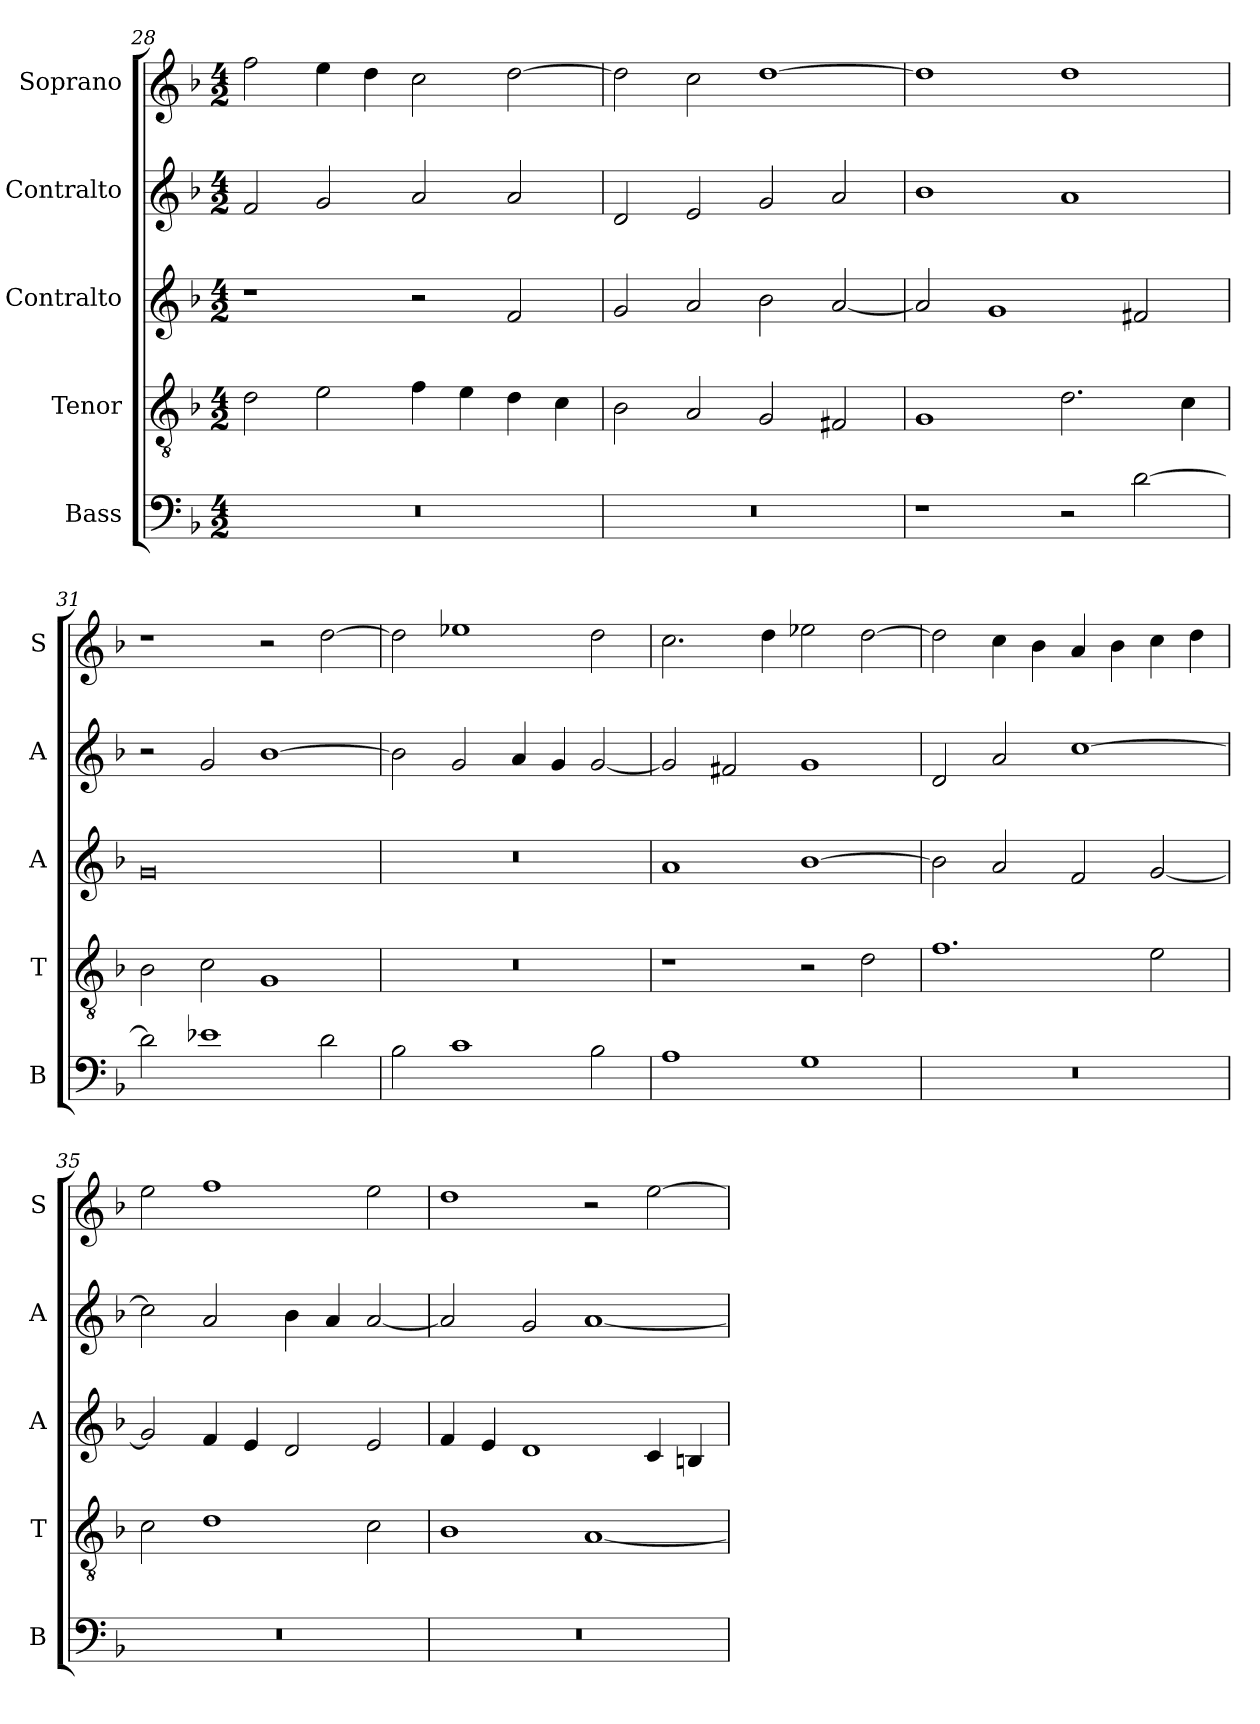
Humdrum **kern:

**kern	**kern	**kern	**kern	**kern
*part5	*part4	*part3	*part2	*part1
*staff5	*staff4	*staff3	*staff2	*staff1
*I"Bass	*I"Tenor	*I"Contralto	*I"Contralto	*I"Soprano
*I'B	*I'T	*I'A	*I'A	*I'S
*clefF4	*clefGv2	*clefG2	*clefG2	*clefG2
*k[b-]	*k[b-]	*k[b-]	*k[b-]	*k[b-]
*G:dor	*G:dor	*G:dor	*G:dor	*G:dor
*M4/2	*M4/2	*M4/2	*M4/2	*M4/2
=28	=28	=28	=28	=28
0r	2d	1r	2f	2ff
.	2e	.	2g	4ee
.	.	.	.	4dd
.	4f	2r	2a	2cc
.	4e	.	.	.
.	4d	2f	2a	[2dd
.	4c	.	.	.
=29	=29	=29	=29	=29
0r	2B-	2g	2d	2dd]
.	2A	2a	2e	2cc
.	2G	2b-	2g	[1dd
.	2F#X	[2a	2a	.
=30	=30	=30	=30	=30
1r	1G	2a]	1b-	1dd]
.	.	1g	.	.
2r	2.d	.	1a	1dd
[2d	.	2f#X	.	.
.	4c	.	.	.
=31	=31	=31	=31	=31
2d]	2B-	0g	2r	1r
1e-X	2c	.	2g	.
.	1G	.	[1b-	2r
2d	.	.	.	[2dd
=32	=32	=32	=32	=32
2B-	0r	0r	2b-]	2dd]
1c	.	.	2g	1ee-X
.	.	.	4a	.
.	.	.	4g	.
2B-	.	.	[2g	2dd
=33	=33	=33	=33	=33
1A	1r	1a	2g]	2.cc
.	.	.	2f#X	.
.	.	.	.	4dd
1G	2r	[1b-	1g	2ee-X
.	2d	.	.	[2dd
=34	=34	=34	=34	=34
0r	1.f	2b-]	2d	2dd]
.	.	2a	2a	4cc
.	.	.	.	4b-
.	.	2f	[1cc	4a
.	.	.	.	4b-
.	2e	[2g	.	4cc
.	.	.	.	4dd
=35	=35	=35	=35	=35
0r	2c	2g]	2cc]	2ee
.	1d	4f	2a	1ff
.	.	4e	.	.
.	.	2d	4b-	.
.	.	.	4a	.
.	2c	2e	[2a	2ee
=36	=36	=36	=36	=36
0r	1B-	4f	2a]	1dd
.	.	4e	.	.
.	.	1d	2g	.
.	[1A	.	[1a	2r
.	.	4c	.	[2ee
.	.	4Bn	.	.
=	=	=	=	=
*-	*-	*-	*-	*-
